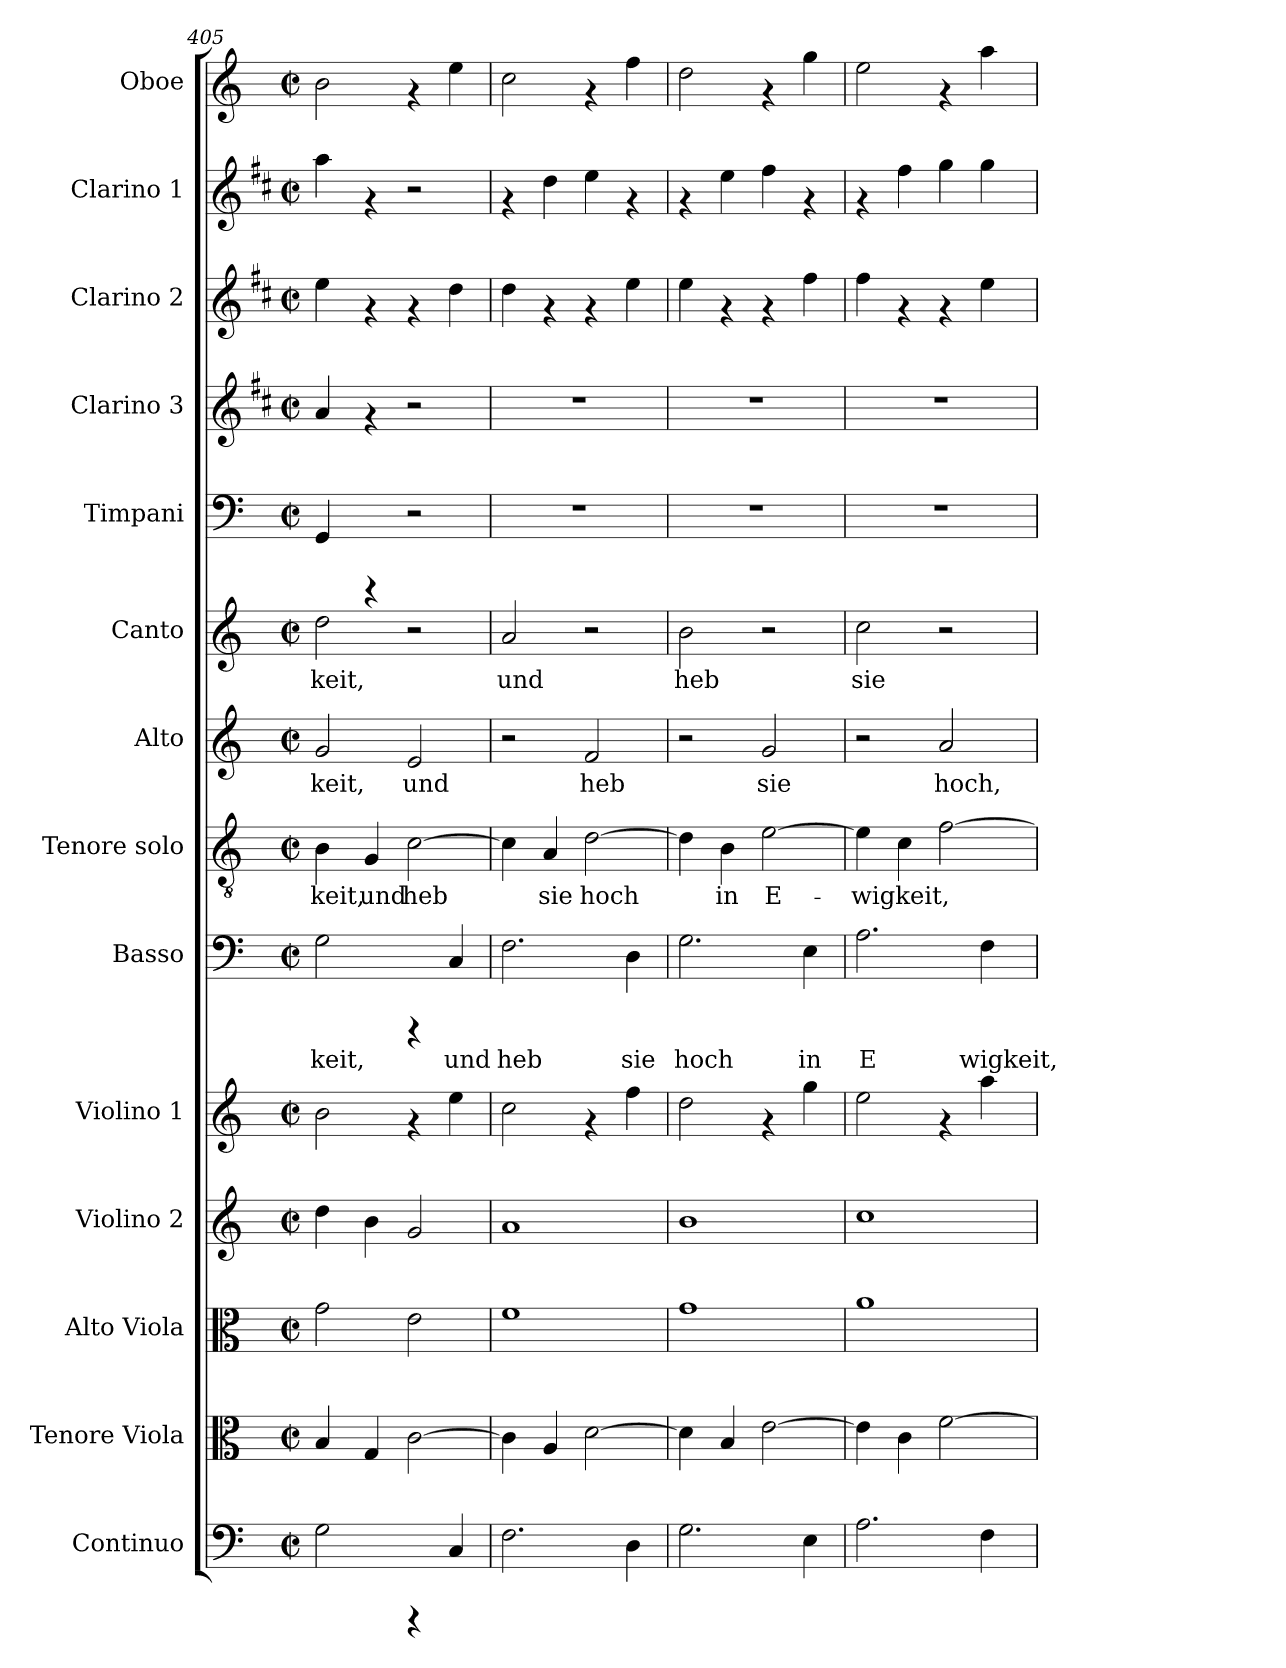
**kern	**kern	**kern	**kern	**kern	**kern	**text	**kern	**text	**kern	**text	**kern	**text	**kern	**kern	**kern	**kern	**kern
*part14	*part13	*part12	*part11	*part10	*part9	*part9	*part8	*part8	*part7	*part7	*part6	*part6	*part5	*part4	*part3	*part2	*part1
*staff14	*staff13	*staff12	*staff11	*staff10	*staff9	*staff9	*staff8	*staff8	*staff7	*staff7	*staff6	*staff6	*staff5	*staff4	*staff3	*staff2	*staff1
*I"Continuo	*I"Tenore Viola	*I"Alto Viola	*I"Violino 2	*I"Violino 1	*I"Basso	*	*I"Tenore solo	*	*I"Alto	*	*I"Canto	*	*I"Timpani	*I"Clarino 3	*I"Clarino 2	*I"Clarino 1	*I"Oboe
*I'Continuo	*I'Tenore Viola	*I'Alto Viola	*I'Violino 2	*I'Violino 1	*I'Basso	*	*I'Tenore	*	*I'Alto	*	*I'Canto	*	*I'Timpani	*I'Clarino 3	*I'Clarino 2	*I'Clarino 1	*I'Oboe
*clefF4	*clefC3	*clefC3	*clefG2	*clefG2	*clefF4	*	*clefGv2	*	*clefG2	*	*clefG2	*	*clefF4	*clefG2	*clefG2	*clefG2	*clefG2
*	*	*	*	*	*	*	*	*	*	*	*	*	*	*ITrd1c2	*ITrd1c2	*ITrd1c2	*
*k[]	*k[]	*k[]	*k[]	*k[]	*k[]	*	*k[]	*	*k[]	*	*k[]	*	*k[]	*k[]	*k[]	*k[]	*k[]
*C:	*C:	*C:	*C:	*C:	*C:	*	*C:	*	*C:	*	*C:	*	*C:	*C:	*C:	*C:	*C:
*M2/2	*M2/2	*M2/2	*M2/2	*M2/2	*M2/2	*	*M2/2	*	*M2/2	*	*M2/2	*	*M2/2	*M2/2	*M2/2	*M2/2	*M2/2
*met(c|)	*met(c|)	*met(c|)	*met(c|)	*met(c|)	*met(c|)	*	*met(c|)	*	*met(c|)	*	*met(c|)	*	*met(c|)	*met(c|)	*met(c|)	*met(c|)	*met(c|)
=405	=405	=405	=405	=405	=405	=405	=405	=405	=405	=405	=405	=405	=405	=405	=405	=405	=405
!	!	!	!	!	!	!LO:LY:b:cj	!	!LO:LY:b	!	!LO:LY:b:cj	!	!LO:LY:b:cj	!	!	!	!	!
2G\	4B/	2g\	4dd\	2b\	2G\	keit,	4B\	-keit,	2g/	-keit,	2dd\	keit,	4GG/	4g/	4dd\	4gg\	2b\
!	!	!	!	!	!	!	!	!LO:LY:b	!	!	!	!	!	!	!	!	!
.	4G/	.	4b\	.	.	.	4G/	und	.	.	.	.	4rCCC	4rf	4rf	4rf	.
!	!	!	!	!	!	!	!	!LO:LY:b	!	!LO:LY:b:cj	!	!	!	!	!	!	!
4rCCC	[>2c\	2e\	2g/	4rf	4rCCC	.	[>2c\	heb	2e/	und	2r	.	2r	2r	4rf	2r	4rf
!	!	!	!	!	!	!LO:LY:b:cj	!	!	!	!	!	!	!	!	!	!	!
4C/	.	.	.	4ee\	4C/	und	.	.	.	.	.	.	.	.	4cc\	.	4ee\
=406	=406	=406	=406	=406	=406	=406	=406	=406	=406	=406	=406	=406	=406	=406	=406	=406	=406
!	!	!	!	!	!	!LO:LY:b:cj	!	!LO:LY:b	!	!	!	!LO:LY:b:cj	!	!	!	!	!
2.F\	4c\]	1f	1a	2cc\	2.F\	heb	4c\]	.	2r	.	2a/	und	1r	1r	4cc\	4rf	2cc\
!	!	!	!	!	!	!	!	!LO:LY:b	!	!	!	!	!	!	!	!	!
.	4A/	.	.	.	.	.	4A/	sie	.	.	.	.	.	.	4rf	4cc\	.
!	!	!	!	!	!	!	!	!LO:LY:b	!	!LO:LY:b:cj	!	!	!	!	!	!	!
.	[>2d\	.	.	4rf	.	.	[>2d\	hoch	2f/	heb	2r	.	.	.	4rf	4dd\	4rf
!	!	!	!	!	!	!LO:LY:b:cj	!	!	!	!	!	!	!	!	!	!	!
4D\	.	.	.	4ff\	4D\	sie	.	.	.	.	.	.	.	.	4dd\	4rf	4ff\
=407	=407	=407	=407	=407	=407	=407	=407	=407	=407	=407	=407	=407	=407	=407	=407	=407	=407
!	!	!	!	!	!	!LO:LY:b:cj	!	!LO:LY:b	!	!	!	!LO:LY:b:cj	!	!	!	!	!
2.G\	4d\]	1g	1b	2dd\	2.G\	hoch	4d\]	.	2r	.	2b\	heb	1r	1r	4dd\	4rf	2dd\
!	!	!	!	!	!	!	!	!LO:LY:b	!	!	!	!	!	!	!	!	!
.	4B/	.	.	.	.	.	4B\	in	.	.	.	.	.	.	4rf	4dd\	.
!	!	!	!	!	!	!	!	!LO:LY:b	!	!LO:LY:b:cj	!	!	!	!	!	!	!
.	[>2e\	.	.	4rf	.	.	[>2e\	E-	2g/	sie	2r	.	.	.	4rf	4ee\	4rf
!	!	!	!	!	!	!LO:LY:b:cj	!	!	!	!	!	!	!	!	!	!	!
4E\	.	.	.	4gg\	4E\	in	.	.	.	.	.	.	.	.	4ee\	4rf	4gg\
=408	=408	=408	=408	=408	=408	=408	=408	=408	=408	=408	=408	=408	=408	=408	=408	=408	=408
!	!	!	!	!	!	!LO:LY:b:cj	!	!LO:LY:b	!	!	!	!LO:LY:b:cj	!	!	!	!	!
2.A\	4e\]	1a	1cc	2ee\	2.A\	E	4e\]	-wigkeit,	2r	.	2cc\	sie	1r	1r	4ee\	4rf	2ee\
!	!	!	!	!	!	!	!	!LO:LY:b	!	!	!	!	!	!	!	!	!
.	4c\	.	.	.	.	.	4c\	.	.	.	.	.	.	.	4rf	4ee\	.
!	!	!	!	!	!	!	!	!LO:LY:b	!	!LO:LY:b:cj	!	!	!	!	!	!	!
.	[>2f\	.	.	4rf	.	.	[>2f\	.	2a/	hoch,	2r	.	.	.	4rf	4ff\	4rf
!	!	!	!	!	!	!LO:LY:b:cj	!	!	!	!	!	!	!	!	!	!	!
4F\	.	.	.	4aa\	4F\	wigkeit,	.	.	.	.	.	.	.	.	4dd\	4ff\	4aa\
=	=	=	=	=	=	=	=	=	=	=	=	=	=	=	=	=	=
*-	*-	*-	*-	*-	*-	*-	*-	*-	*-	*-	*-	*-	*-	*-	*-	*-	*-
